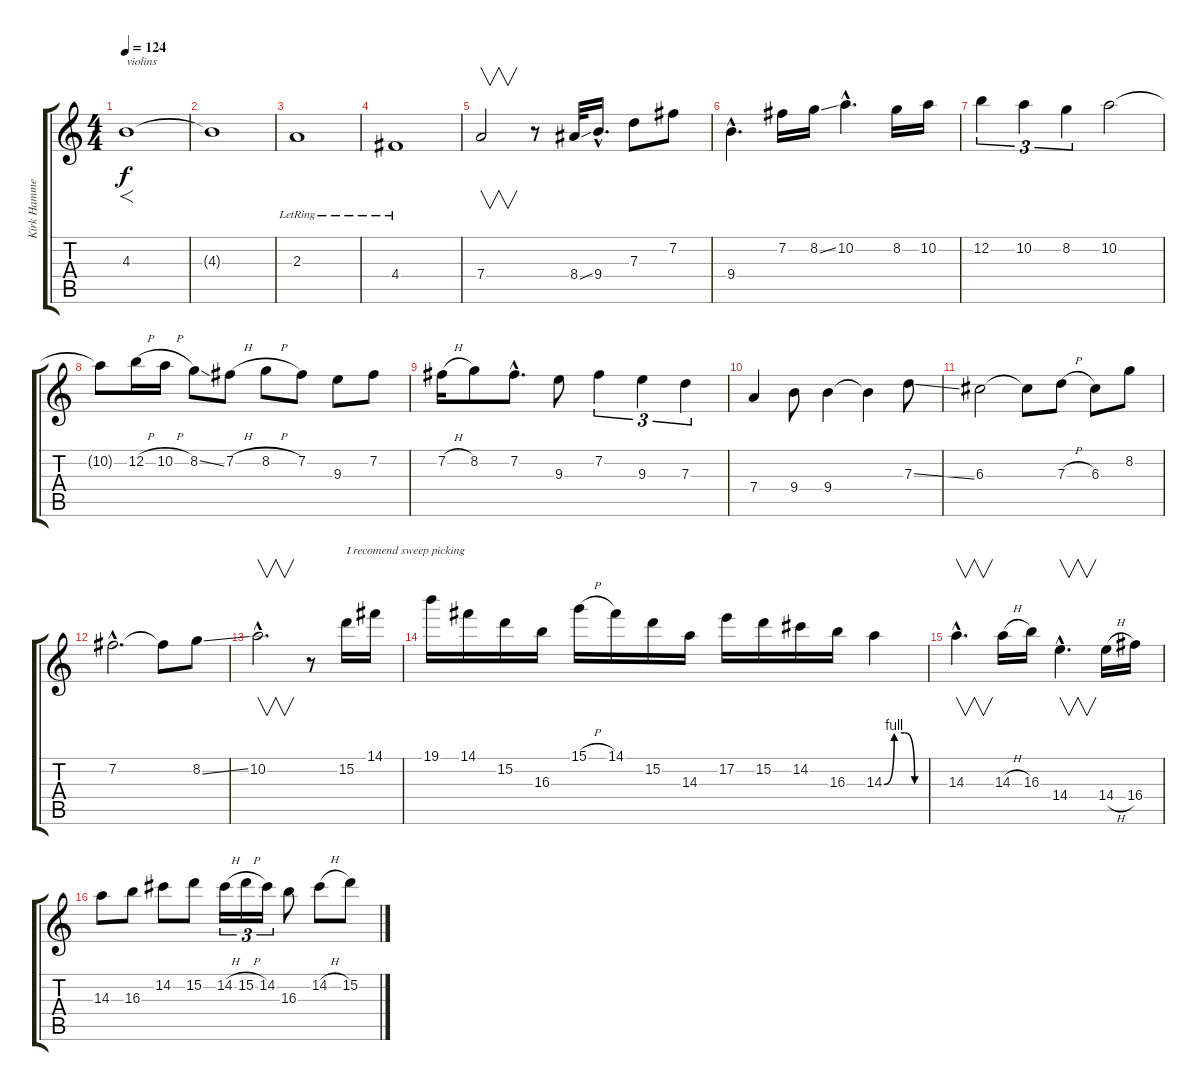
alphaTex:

\track ("Kirk Hammet" "Kirk Hamme") {instrument overdrivenguitar}
\staff {score tabs}
\tuning (E4 B3 G3 D3 A2 E2) {hide}
\ts (4 4)
\tempo 124
\clef g2
\ks c
4.3.1{f txt "violins" dy f volume 10 instrument violin} |
4.3{t}.1 |
2.3{lr}.1 |
4.4{lr}.1 |
7.4.2{v} r.8{instrument distortionguitar} 8.4{ss}.32 9.4{hac}.16{d} 7.3.8 7.2.8 |
9.4{hac}.4{d} 7.2.16 8.2{ss}.16 10.2{hac}.4{d} 8.2.16 10.2.16 |
12.2.4{tu (3 2)} 10.2.4{tu (3 2)} 8.2.4{tu (3 2)} 10.2.2 |
10.2{t}.8 12.2{h}.16 10.2{h}.16 8.2{ss}.8 7.2{h}.8 8.2{h}.8 7.2.8 9.3.8 7.2.8 |
7.2{h}.16 8.2.8 7.2{hac}.8{d} 9.3.8 7.2.4{tu (3 2)} 9.3.4{tu (3 2)} 7.3.4{tu (3 2)} |
7.4.4 9.4.8 9.4.4 9.4{t}.4 7.3{ss}.8 |
6.3.2 6.3{t}.8 7.3{h}.8 6.3.8 8.2.8 |
7.2{hac}.2{d} 7.2{t}.8 8.2{ss}.8 |
10.2{hac}.2{v d} r.8 15.2.16{txt "I recomend sweep picking"} 14.1.16 |
19.1.16 14.1.16 15.2.16 16.3.16 15.1{h}.16 14.1.16 15.2.16 14.3.16 17.2.16 15.2.16 14.2.16 16.3.16 14.3{be (custom 0 0 15 4 30 4 45 0 60 0)}.4 |
14.3{hac}.4{v d} 14.3{h}.16 16.3.16 14.4{hac}.4{v d} 14.4{h}.16 16.4.16 |
14.3.8 16.3.8 14.2.8 15.2.8 14.2{h}.16{tu (3 2)} 15.2{h}.16{tu (3 2)} 14.2.16{tu (3 2)} 16.3.8 14.2{h}.8 15.2.8
